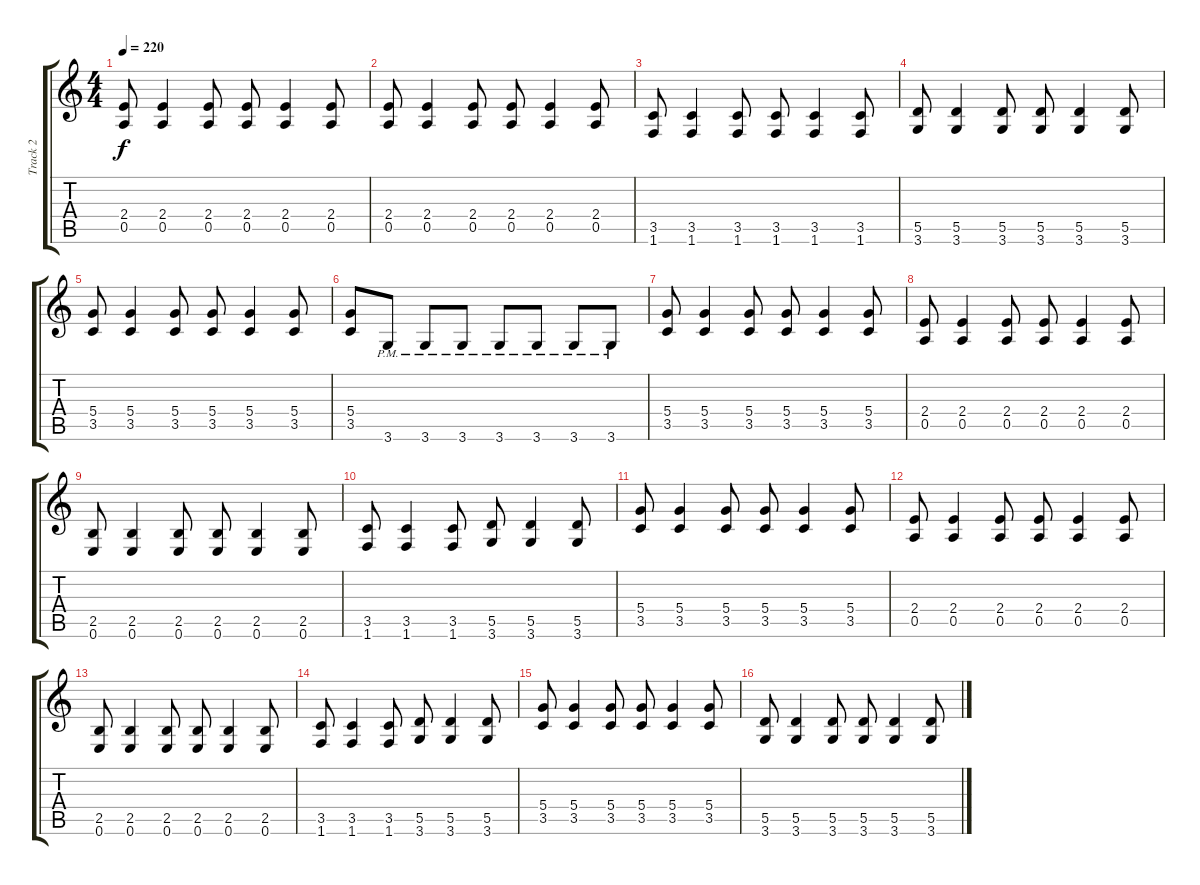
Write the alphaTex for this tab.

\track ("Track 2" "Track 2") {instrument distortionguitar}
\staff {score tabs}
\tuning (E4 B3 G3 D3 A2 E2) {hide}
\ts (4 4)
\tempo 220
\clef g2
\ks c
(2.4 0.5).8{dy f} (2.4 0.5).4 (2.4 0.5).8 (2.4 0.5).8 (2.4 0.5).4 (2.4 0.5).8 |
(2.4 0.5).8 (2.4 0.5).4 (2.4 0.5).8 (2.4 0.5).8 (2.4 0.5).4 (2.4 0.5).8 |
(3.5 1.6).8 (3.5 1.6).4 (3.5 1.6).8 (3.5 1.6).8 (3.5 1.6).4 (3.5 1.6).8 |
(5.5 3.6).8 (5.5 3.6).4 (5.5 3.6).8 (5.5 3.6).8 (5.5 3.6).4 (5.5 3.6).8 |
(5.4 3.5).8 (5.4 3.5).4 (5.4 3.5).8 (5.4 3.5).8 (5.4 3.5).4 (5.4 3.5).8 |
(5.4 3.5).8 3.6{pm}.8 3.6{pm}.8 3.6{pm}.8 3.6{pm}.8 3.6{pm}.8 3.6{pm}.8 3.6{pm}.8 |
(5.4 3.5).8 (5.4 3.5).4 (5.4 3.5).8 (5.4 3.5).8 (5.4 3.5).4 (5.4 3.5).8 |
(2.4 0.5).8 (2.4 0.5).4 (2.4 0.5).8 (2.4 0.5).8 (2.4 0.5).4 (2.4 0.5).8 |
(2.5 0.6).8 (2.5 0.6).4 (2.5 0.6).8 (2.5 0.6).8 (2.5 0.6).4 (2.5 0.6).8 |
(3.5 1.6).8 (3.5 1.6).4 (3.5 1.6).8 (5.5 3.6).8 (5.5 3.6).4 (5.5 3.6).8 |
(5.4 3.5).8 (5.4 3.5).4 (5.4 3.5).8 (5.4 3.5).8 (5.4 3.5).4 (5.4 3.5).8 |
(2.4 0.5).8 (2.4 0.5).4 (2.4 0.5).8 (2.4 0.5).8 (2.4 0.5).4 (2.4 0.5).8 |
(2.5 0.6).8 (2.5 0.6).4 (2.5 0.6).8 (2.5 0.6).8 (2.5 0.6).4 (2.5 0.6).8 |
(3.5 1.6).8 (3.5 1.6).4 (3.5 1.6).8 (5.5 3.6).8 (5.5 3.6).4 (5.5 3.6).8 |
(5.4 3.5).8 (5.4 3.5).4 (5.4 3.5).8 (5.4 3.5).8 (5.4 3.5).4 (5.4 3.5).8 |
(5.5 3.6).8 (5.5 3.6).4 (5.5 3.6).8 (5.5 3.6).8 (5.5 3.6).4 (5.5 3.6).8
